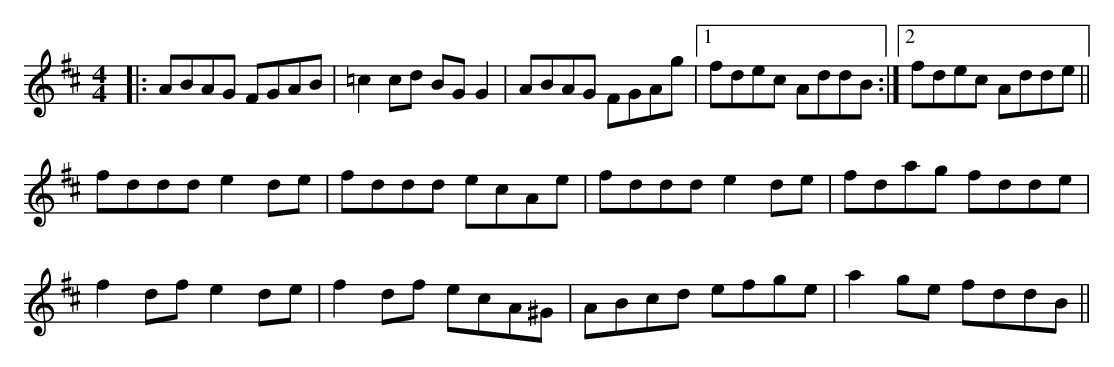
X:1
M:4/4
K:D
|:ABAG FGAB|=c2cd BGG2|ABAG FGAg|1 fdec AddB:|2 fdec Adde||
fddd e2de|fddd ecAe|fddd e2de|fdag fdde|
f2df e2de|f2df ecA^G|ABcd efge|a2ge fddB||
